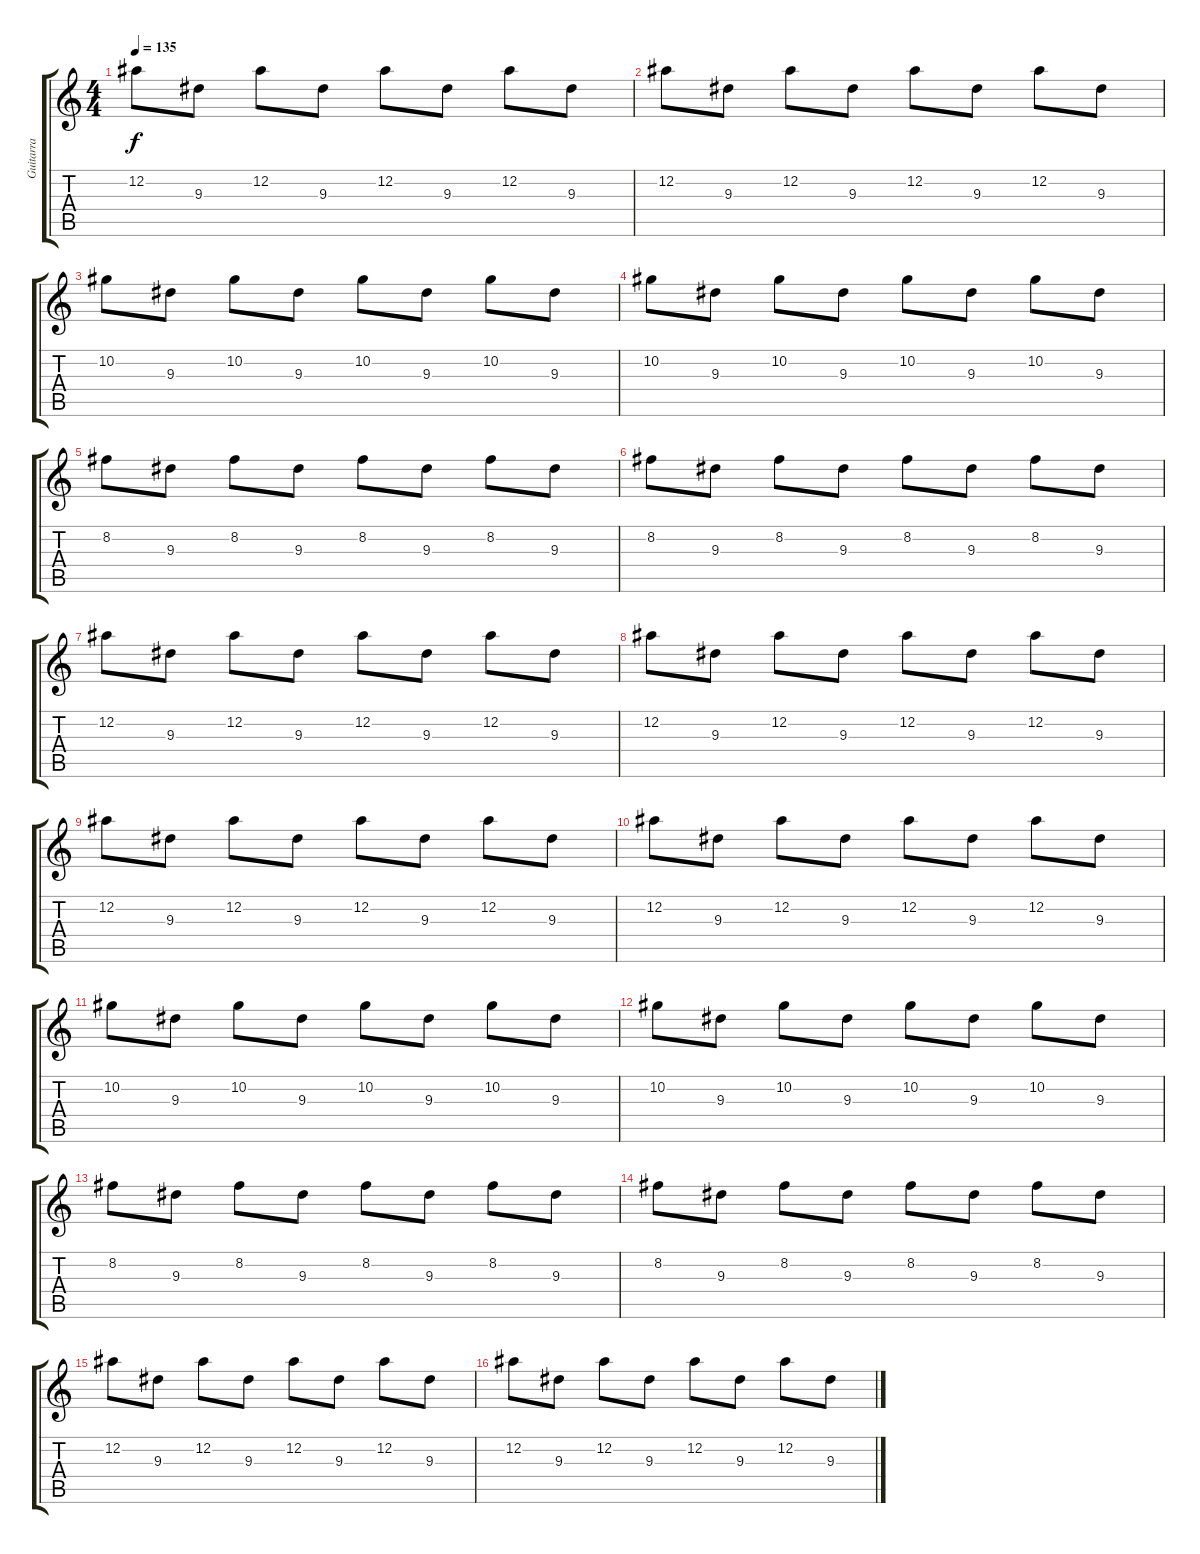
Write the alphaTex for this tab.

\track ("Guitarra" "Guitarra") {instrument distortionguitar}
\staff {score tabs}
\tuning (Eb4 Bb3 Gb3 Db3 Ab2 Eb2) {hide}
\ts (4 4)
\tempo 135
\clef g2
\ks c
12.2.8{dy f} 9.3.8 12.2.8 9.3.8 12.2.8 9.3.8 12.2.8 9.3.8 |
12.2.8 9.3.8 12.2.8 9.3.8 12.2.8 9.3.8 12.2.8 9.3.8 |
10.2.8 9.3.8 10.2.8 9.3.8 10.2.8 9.3.8 10.2.8 9.3.8 |
10.2.8 9.3.8 10.2.8 9.3.8 10.2.8 9.3.8 10.2.8 9.3.8 |
8.2.8 9.3.8 8.2.8 9.3.8 8.2.8 9.3.8 8.2.8 9.3.8 |
8.2.8 9.3.8 8.2.8 9.3.8 8.2.8 9.3.8 8.2.8 9.3.8 |
12.2.8 9.3.8 12.2.8 9.3.8 12.2.8 9.3.8 12.2.8 9.3.8 |
12.2.8 9.3.8 12.2.8 9.3.8 12.2.8 9.3.8 12.2.8 9.3.8 |
12.2.8 9.3.8 12.2.8 9.3.8 12.2.8 9.3.8 12.2.8 9.3.8 |
12.2.8 9.3.8 12.2.8 9.3.8 12.2.8 9.3.8 12.2.8 9.3.8 |
10.2.8 9.3.8 10.2.8 9.3.8 10.2.8 9.3.8 10.2.8 9.3.8 |
10.2.8 9.3.8 10.2.8 9.3.8 10.2.8 9.3.8 10.2.8 9.3.8 |
8.2.8 9.3.8 8.2.8 9.3.8 8.2.8 9.3.8 8.2.8 9.3.8 |
8.2.8 9.3.8 8.2.8 9.3.8 8.2.8 9.3.8 8.2.8 9.3.8 |
12.2.8 9.3.8 12.2.8 9.3.8 12.2.8 9.3.8 12.2.8 9.3.8 |
12.2.8 9.3.8 12.2.8 9.3.8 12.2.8 9.3.8 12.2.8 9.3.8
